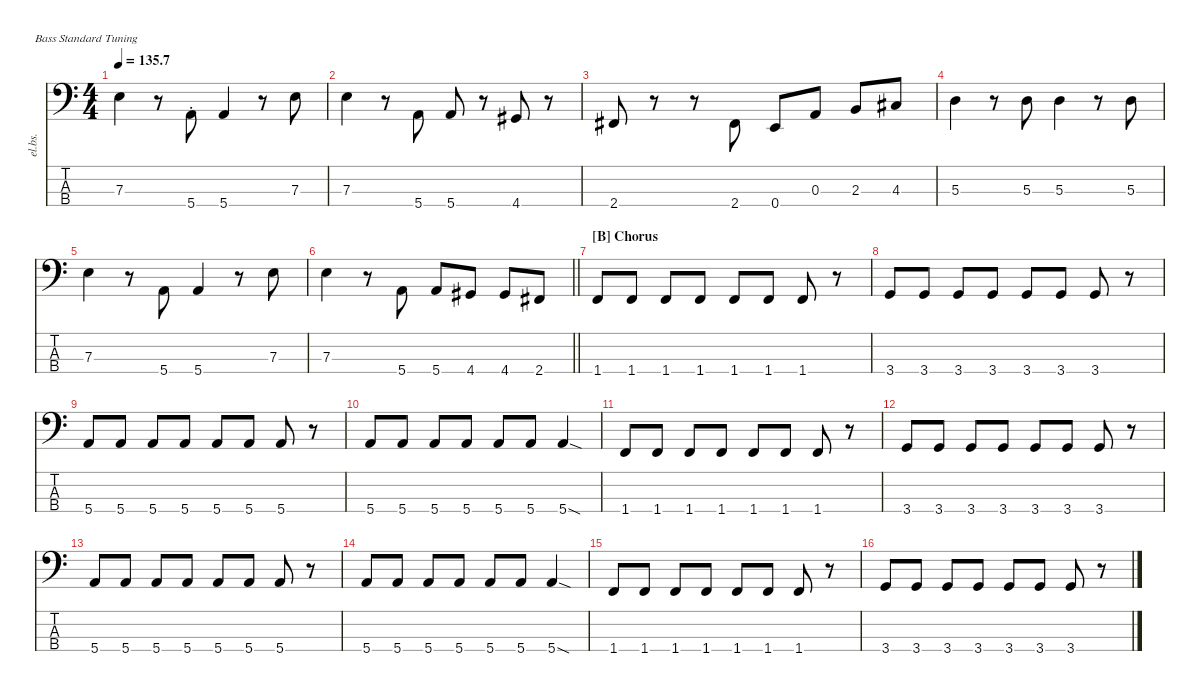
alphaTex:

\defaultSystemsLayout 4
\hideDynamics
\bracketExtendMode nobrackets
\track ("Electric Bass" "el.bs.") {mute instrument electricbassfinger}
\staff {score tabs}
\tuning (G2 D2 A1 E1)
\ts (4 4)
\tempo
135.7
\accidentals auto
\clef f4
\ottava regular
\simile none
\ks c
7.3.4{dy mf beam Down} r.8{beam Down} 5.4{st}.8{beam Up} 5.4.4{beam Up} r.8{beam Down} 7.3.8{beam Down} |
7.3.4{beam Down} r.8{beam Down} 5.4.8{beam Up} 5.4.8{beam Up} r.8{beam Down} 4.4{acc #}.8{beam Up} r.8{beam Down} |
2.4{acc #}.8{beam Up} r.8{beam Down} r.8{beam Down} 2.4{acc #}.8{beam Up} 0.4.8{beam Up} 0.3.8{beam Up} 2.3.8{beam Up} 4.3{acc #}.8{beam Up} |
5.3.4{beam Down} r.8{beam Down} 5.3.8{beam Down} 5.3.4{beam Down} r.8{beam Down} 5.3.8{beam Down} |
7.3.4{beam Down} r.8{beam Down} 5.4.8{beam Up} 5.4.4{beam Up} r.8{beam Down} 7.3.8{beam Down} |
\barLineRight lightlight
7.3.4{beam Down} r.8{beam Down} 5.4.8{beam Up} 5.4.8{beam Up} 4.4{acc #}.8{beam Up} 4.4{acc #}.8{beam Up} 2.4{acc #}.8{beam Up} |
\section ("B" "Chorus")
1.4.8{beam Up} 1.4.8{beam Up} 1.4.8{beam Up} 1.4.8{beam Up} 1.4.8{beam Up} 1.4.8{beam Up} 1.4.8{beam Up} r.8{beam Down} |
3.4.8{beam Up} 3.4.8{beam Up} 3.4.8{beam Up} 3.4.8{beam Up} 3.4.8{beam Up} 3.4.8{beam Up} 3.4.8{beam Up} r.8{beam Down} |
5.4.8{beam Up} 5.4.8{beam Up} 5.4.8{beam Up} 5.4.8{beam Up} 5.4.8{beam Up} 5.4.8{beam Up} 5.4.8{beam Up} r.8{beam Down} |
5.4.8{beam Up} 5.4.8{beam Up} 5.4.8{beam Up} 5.4.8{beam Up} 5.4.8{beam Up} 5.4.8{beam Up} 5.4{sod}.4{beam Up} |
1.4.8{beam Up} 1.4.8{beam Up} 1.4.8{beam Up} 1.4.8{beam Up} 1.4.8{beam Up} 1.4.8{beam Up} 1.4.8{beam Up} r.8{beam Down} |
3.4.8{beam Up} 3.4.8{beam Up} 3.4.8{beam Up} 3.4.8{beam Up} 3.4.8{beam Up} 3.4.8{beam Up} 3.4.8{beam Up} r.8{beam Down} |
5.4.8{beam Up} 5.4.8{beam Up} 5.4.8{beam Up} 5.4.8{beam Up} 5.4.8{beam Up} 5.4.8{beam Up} 5.4.8{beam Up} r.8{beam Down} |
5.4.8{beam Up} 5.4.8{beam Up} 5.4.8{beam Up} 5.4.8{beam Up} 5.4.8{beam Up} 5.4.8{beam Up} 5.4{sod}.4{beam Up} |
1.4.8{beam Up} 1.4.8{beam Up} 1.4.8{beam Up} 1.4.8{beam Up} 1.4.8{beam Up} 1.4.8{beam Up} 1.4.8{beam Up} r.8{beam Down} |
3.4.8{beam Up} 3.4.8{beam Up} 3.4.8{beam Up} 3.4.8{beam Up} 3.4.8{beam Up} 3.4.8{beam Up} 3.4.8{beam Up} r.8{beam Down}
